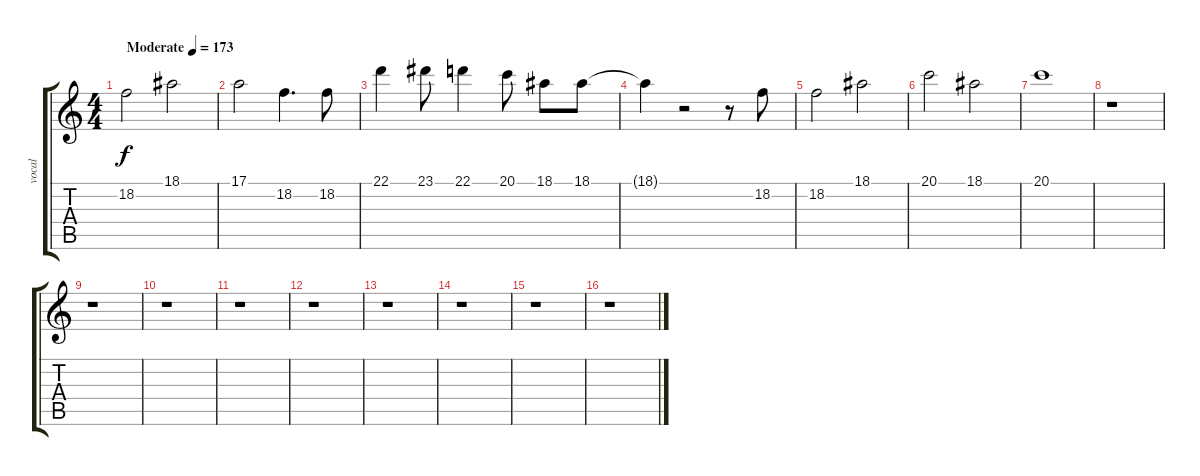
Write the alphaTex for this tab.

\track ("vocal" "vocal") {instrument lead1square}
\staff {score tabs}
\tuning (E4 B3 G3 D3 A2 E2) {hide}
\ts (4 4)
\tempo (173 "Moderate")
\clef g2
\ks c
18.2.2{dy f instrument lead1square} 18.1.2 |
17.1.2 18.2.4{d} 18.2.8 |
22.1.4 23.1.8 22.1.4 20.1.8 18.1.8 18.1.8 |
18.1{t}.4 r.2 r.8 18.2.8 |
18.2.2 18.1.2 |
20.1.2 18.1.2 |
20.1.1 |
r.1 |
r.1 |
r.1 |
r.1 |
r.1 |
r.1 |
r.1 |
r.1 |
r.1
